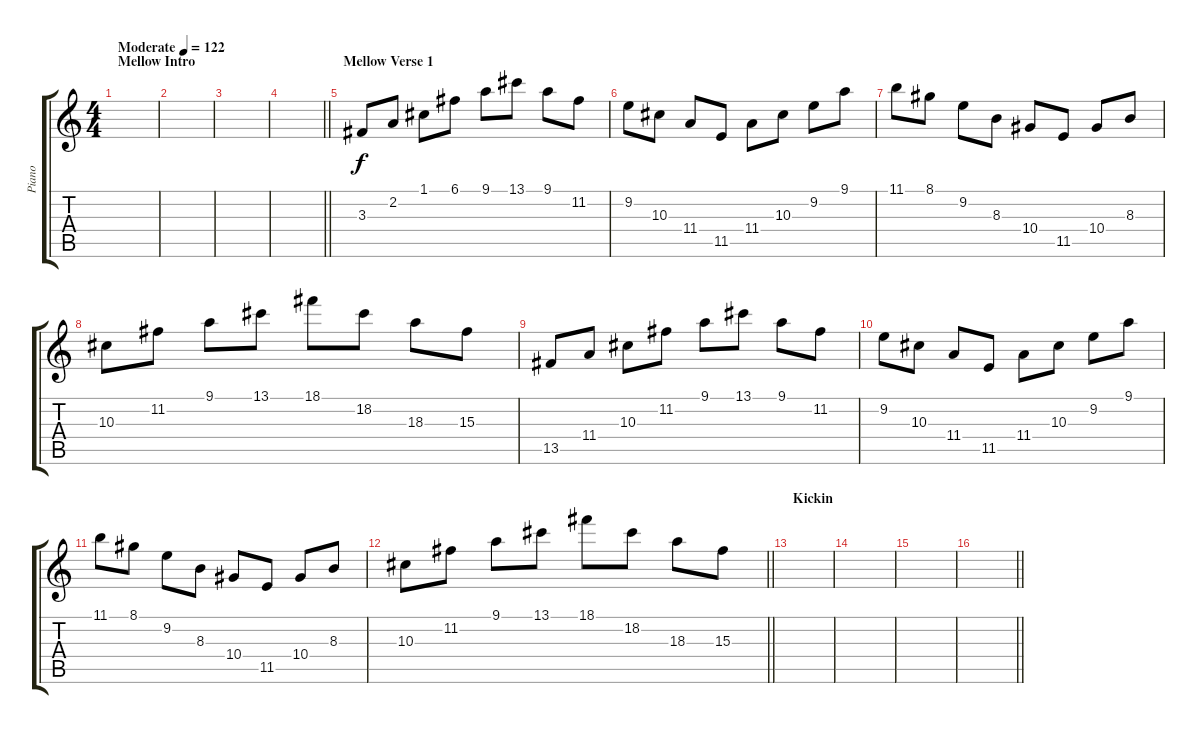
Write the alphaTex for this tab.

\track ("Piano" "Piano") {instrument acousticguitarsteel}
\staff {score tabs}
\tuning (C4 G3 Eb3 Bb2 F2 C2) {hide}
\ts (4 4)
\section ("" "Mellow Intro")
\tempo (122 "Moderate")
\clef g2
\ks c
|
|
|
\barLineRight lightlight
|
\section ("" "Mellow Verse 1")
3.3.8 2.2.8 1.1.8 6.1.8 9.1.8 13.1.8 9.1.8 11.2.8 |
9.2.8 10.3.8 11.4.8 11.5.8 11.4.8 10.3.8 9.2.8 9.1.8 |
11.1.8 8.1.8 9.2.8 8.3.8 10.4.8 11.5.8 10.4.8 8.3.8 |
10.3.8 11.2.8 9.1.8 13.1.8 18.1.8 18.2.8 18.3.8 15.3.8 |
13.5.8 11.4.8 10.3.8 11.2.8 9.1.8 13.1.8 9.1.8 11.2.8 |
9.2.8 10.3.8 11.4.8 11.5.8 11.4.8 10.3.8 9.2.8 9.1.8 |
11.1.8 8.1.8 9.2.8 8.3.8 10.4.8 11.5.8 10.4.8 8.3.8 |
\barLineRight lightlight
10.3.8 11.2.8 9.1.8 13.1.8 18.1.8 18.2.8 18.3.8 15.3.8 |
\section ("" "Kickin")
|
|
|
\barLineRight lightlight
